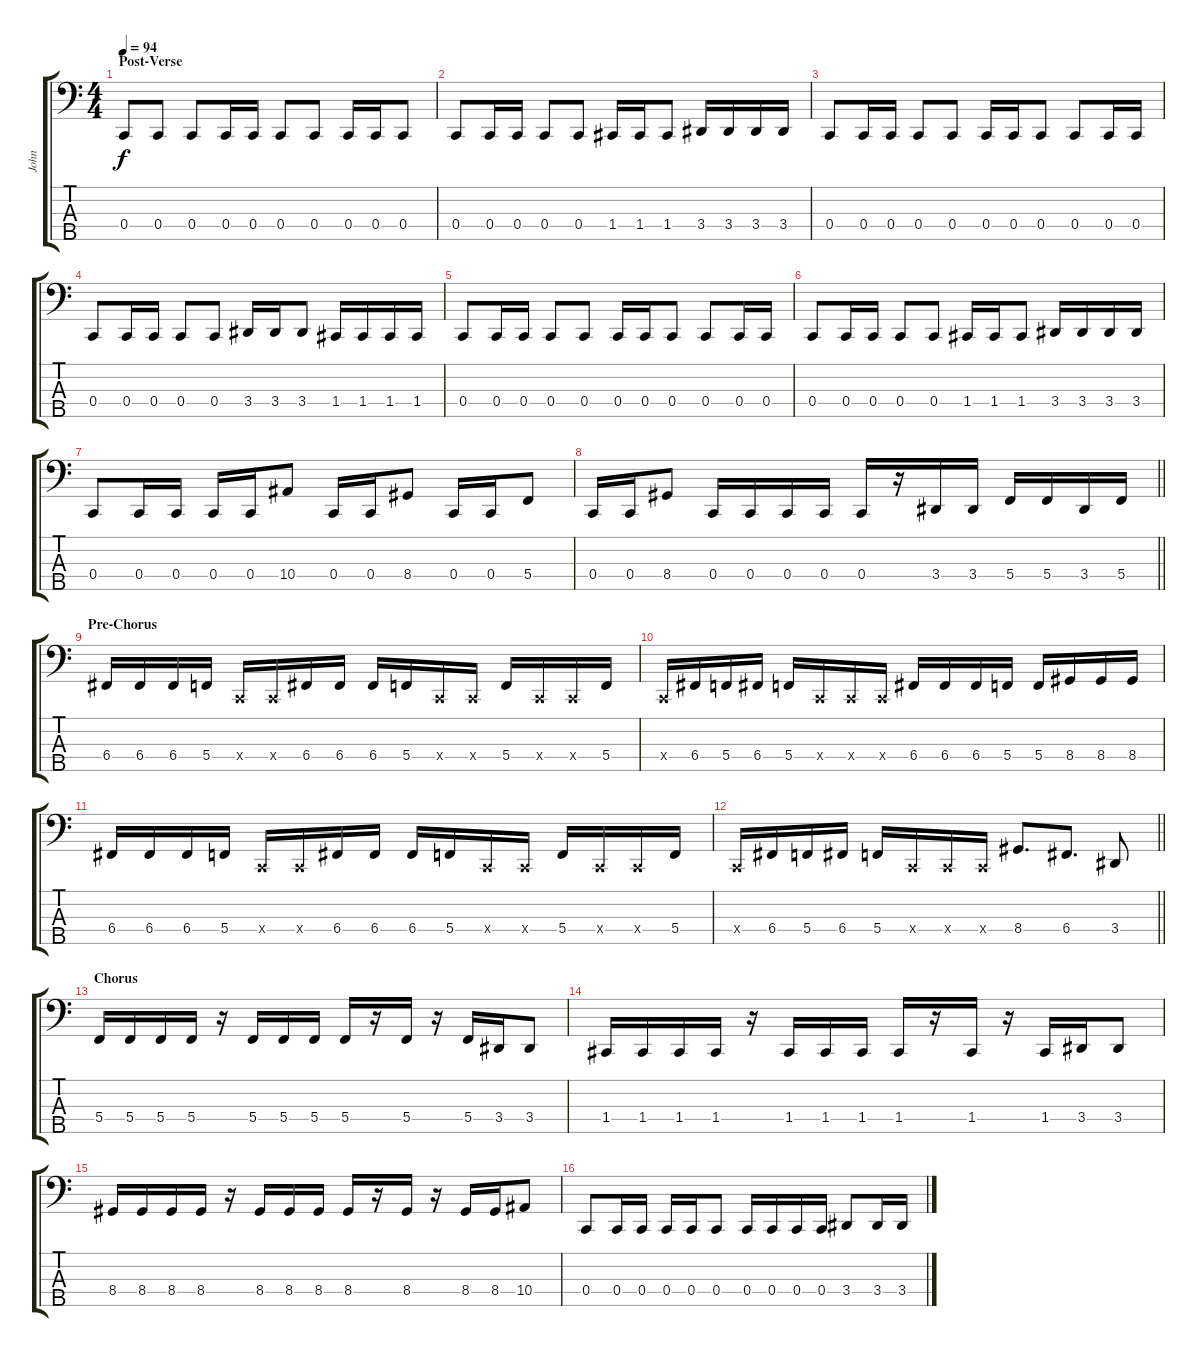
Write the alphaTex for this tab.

\track ("John" "John") {instrument electricbassfinger}
\staff {score tabs}
\tuning (F2 C2 G1 C1 A0) {hide}
\ts (4 4)
\section ("" "Post-Verse")
\tempo 94
\clef f4
\ks c
0.4.8{dy f} 0.4.8 0.4.8 0.4.16 0.4.16 0.4.8 0.4.8 0.4.16 0.4.16 0.4.8 |
0.4.8 0.4.16 0.4.16 0.4.8 0.4.8 1.4.16 1.4.16 1.4.8 3.4.16 3.4.16 3.4.16 3.4.16 |
0.4.8 0.4.16 0.4.16 0.4.8 0.4.8 0.4.16 0.4.16 0.4.8 0.4.8 0.4.16 0.4.16 |
0.4.8 0.4.16 0.4.16 0.4.8 0.4.8 3.4.16 3.4.16 3.4.8 1.4.16 1.4.16 1.4.16 1.4.16 |
0.4.8 0.4.16 0.4.16 0.4.8 0.4.8 0.4.16 0.4.16 0.4.8 0.4.8 0.4.16 0.4.16 |
0.4.8 0.4.16 0.4.16 0.4.8 0.4.8 1.4.16 1.4.16 1.4.8 3.4.16 3.4.16 3.4.16 3.4.16 |
0.4.8 0.4.16 0.4.16 0.4.16 0.4.16 10.4.8 0.4.16 0.4.16 8.4.8 0.4.16 0.4.16 5.4.8 |
\barLineRight lightlight
0.4.16 0.4.16 8.4.8 0.4.16 0.4.16 0.4.16 0.4.16 0.4.16 r.16 3.4.16 3.4.16 5.4.16 5.4.16 3.4.16 5.4.16 |
\section ("" "Pre-Chorus")
6.4.16 6.4.16 6.4.16 5.4.16 0.4{x}.16 0.4{x}.16 6.4.16 6.4.16 6.4.16 5.4.16 0.4{x}.16 0.4{x}.16 5.4.16 0.4{x}.16 0.4{x}.16 5.4.16 |
0.4{x}.16 6.4.16 5.4.16 6.4.16 5.4.16 0.4{x}.16 0.4{x}.16 0.4{x}.16 6.4.16 6.4.16 6.4.16 5.4.16 5.4.16 8.4.16 8.4.16 8.4.16 |
6.4.16 6.4.16 6.4.16 5.4.16 0.4{x}.16 0.4{x}.16 6.4.16 6.4.16 6.4.16 5.4.16 0.4{x}.16 0.4{x}.16 5.4.16 0.4{x}.16 0.4{x}.16 5.4.16 |
\barLineRight lightlight
0.4{x}.16 6.4.16 5.4.16 6.4.16 5.4.16 0.4{x}.16 0.4{x}.16 0.4{x}.16 8.4.8{d} 6.4.8{d} 3.4.8 |
\section ("" "Chorus")
5.4.16 5.4.16 5.4.16 5.4.16 r.16 5.4.16 5.4.16 5.4.16 5.4.16 r.16 5.4.16 r.16 5.4.16 3.4.16 3.4.8 |
1.4.16 1.4.16 1.4.16 1.4.16 r.16 1.4.16 1.4.16 1.4.16 1.4.16 r.16 1.4.16 r.16 1.4.16 3.4.16 3.4.8 |
8.4.16 8.4.16 8.4.16 8.4.16 r.16 8.4.16 8.4.16 8.4.16 8.4.16 r.16 8.4.16 r.16 8.4.16 8.4.16 10.4.8 |
0.4.8 0.4.16 0.4.16 0.4.16 0.4.16 0.4.8 0.4.16 0.4.16 0.4.16 0.4.16 3.4.8 3.4.16 3.4.16
